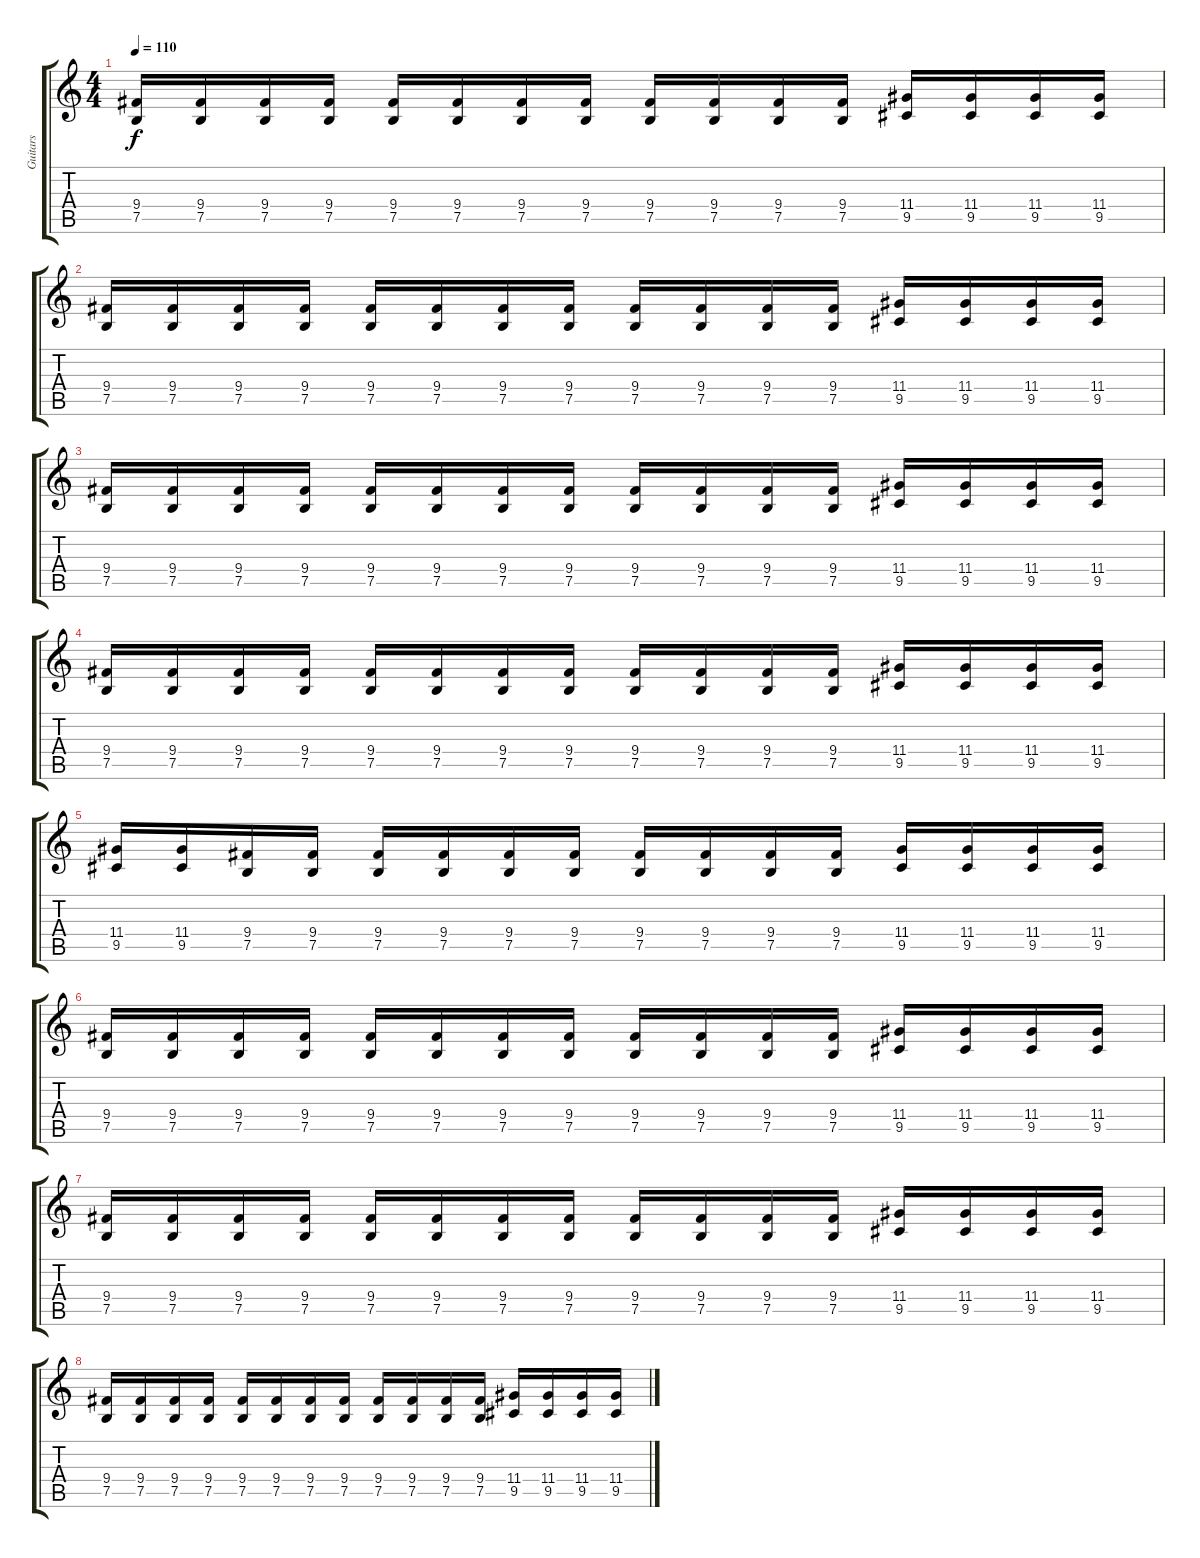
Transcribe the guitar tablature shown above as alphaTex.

\track ("Guitars" "Guitars") {instrument distortionguitar}
\staff {score tabs}
\tuning (B3 Gb3 D3 A2 E2 B1) {hide}
\ts (4 4)
\tempo 110
\clef g2
\ks c
(9.4 7.5).16{dy f volume 12 instrument guitarfretnoise} (9.4 7.5).16 (9.4 7.5).16 (9.4 7.5).16 (9.4 7.5).16 (9.4 7.5).16 (9.4 7.5).16 (9.4 7.5).16 (9.4 7.5).16 (9.4 7.5).16 (9.4 7.5).16 (9.4 7.5).16 (11.4 9.5).16 (11.4 9.5).16 (11.4 9.5).16 (11.4 9.5).16 |
(9.4 7.5).16 (9.4 7.5).16 (9.4 7.5).16 (9.4 7.5).16 (9.4 7.5).16 (9.4 7.5).16 (9.4 7.5).16 (9.4 7.5).16 (9.4 7.5).16 (9.4 7.5).16 (9.4 7.5).16 (9.4 7.5).16 (11.4 9.5).16 (11.4 9.5).16 (11.4 9.5).16 (11.4 9.5).16 |
(9.4 7.5).16 (9.4 7.5).16 (9.4 7.5).16 (9.4 7.5).16 (9.4 7.5).16 (9.4 7.5).16 (9.4 7.5).16 (9.4 7.5).16 (9.4 7.5).16 (9.4 7.5).16 (9.4 7.5).16 (9.4 7.5).16 (11.4 9.5).16 (11.4 9.5).16 (11.4 9.5).16 (11.4 9.5).16 |
(9.4 7.5).16 (9.4 7.5).16 (9.4 7.5).16 (9.4 7.5).16 (9.4 7.5).16 (9.4 7.5).16 (9.4 7.5).16 (9.4 7.5).16 (9.4 7.5).16 (9.4 7.5).16 (9.4 7.5).16 (9.4 7.5).16 (11.4 9.5).16 (11.4 9.5).16 (11.4 9.5).16 (11.4 9.5).16 |
(11.4 9.5).16 (11.4 9.5).16 (9.4 7.5).16 (9.4 7.5).16 (9.4 7.5).16 (9.4 7.5).16 (9.4 7.5).16 (9.4 7.5).16 (9.4 7.5).16 (9.4 7.5).16 (9.4 7.5).16 (9.4 7.5).16 (11.4 9.5).16 (11.4 9.5).16 (11.4 9.5).16 (11.4 9.5).16 |
(9.4 7.5).16 (9.4 7.5).16 (9.4 7.5).16 (9.4 7.5).16 (9.4 7.5).16 (9.4 7.5).16 (9.4 7.5).16 (9.4 7.5).16 (9.4 7.5).16 (9.4 7.5).16 (9.4 7.5).16 (9.4 7.5).16 (11.4 9.5).16 (11.4 9.5).16 (11.4 9.5).16 (11.4 9.5).16 |
(9.4 7.5).16 (9.4 7.5).16 (9.4 7.5).16 (9.4 7.5).16 (9.4 7.5).16 (9.4 7.5).16 (9.4 7.5).16 (9.4 7.5).16 (9.4 7.5).16 (9.4 7.5).16 (9.4 7.5).16 (9.4 7.5).16 (11.4 9.5).16 (11.4 9.5).16 (11.4 9.5).16 (11.4 9.5).16 |
(9.4 7.5).16 (9.4 7.5).16 (9.4 7.5).16 (9.4 7.5).16 (9.4 7.5).16 (9.4 7.5).16 (9.4 7.5).16 (9.4 7.5).16 (9.4 7.5).16 (9.4 7.5).16 (9.4 7.5).16 (9.4 7.5).16 (11.4 9.5).16 (11.4 9.5).16 (11.4 9.5).16 (11.4 9.5).16
